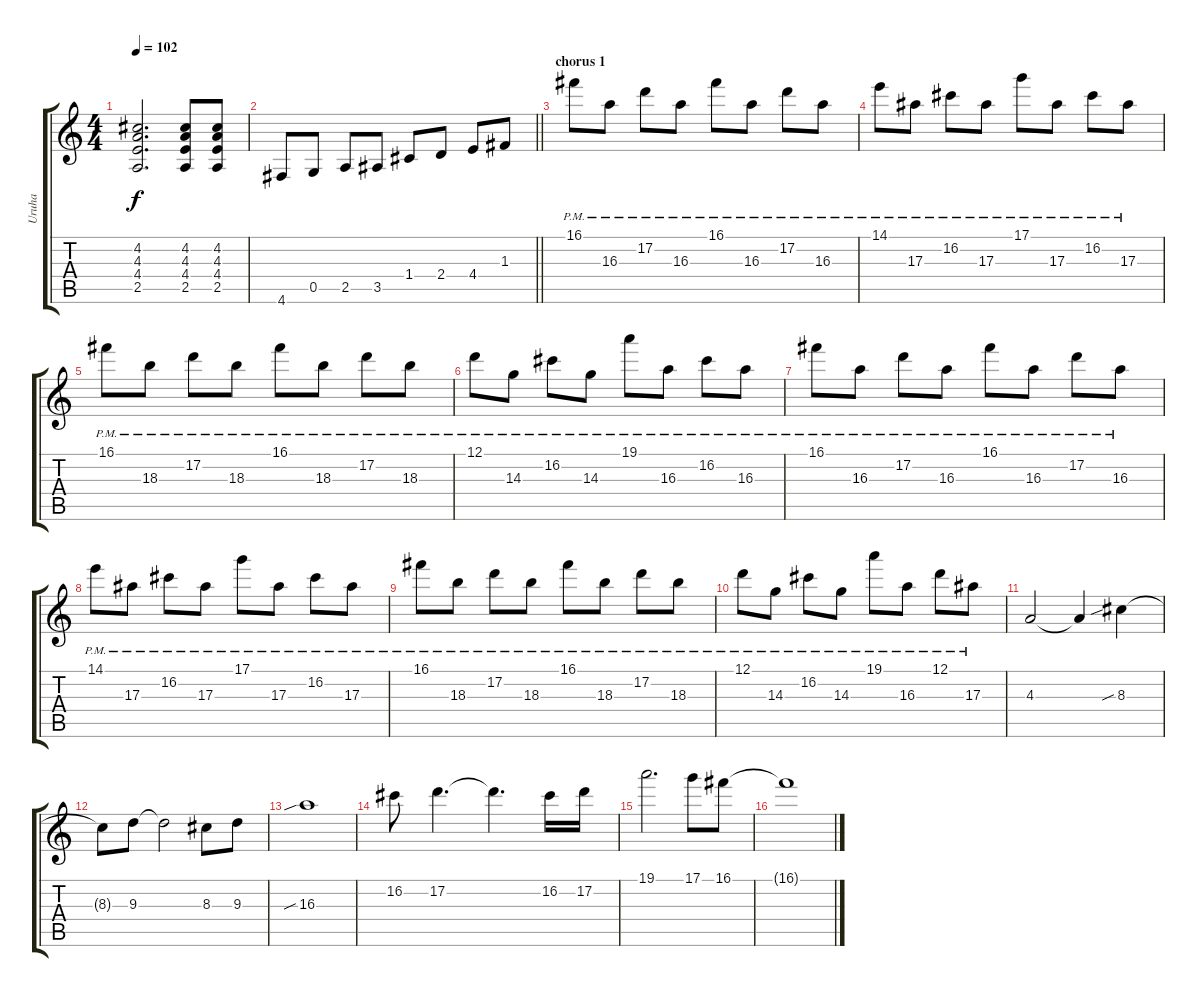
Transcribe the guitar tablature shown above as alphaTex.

\track ("Uruha" "Uruha") {solo instrument overdrivenguitar}
\staff {score tabs}
\tuning (D4 A3 F3 C3 G2 D2) {hide}
\ts (4 4)
\tempo 102
\clef g2
\ks c
(4.2 4.3 4.4 2.5).2{d dy f} (4.2 4.3 4.4 2.5).8 (4.2 4.3 4.4 2.5).8 |
\barLineRight lightlight
4.6.8 0.5.8 2.5.8 3.5.8 1.4.8 2.4.8 4.4.8 1.3.8 |
\section ("" "chorus 1")
16.1{pm}.8 16.3{pm}.8 17.2{pm}.8 16.3{pm}.8 16.1{pm}.8 16.3{pm}.8 17.2{pm}.8 16.3{pm}.8 |
14.1{pm}.8 17.3{pm}.8 16.2{pm}.8 17.3{pm}.8 17.1{pm}.8 17.3{pm}.8 16.2{pm}.8 17.3{pm}.8 |
16.1{pm}.8 18.3{pm}.8 17.2{pm}.8 18.3{pm}.8 16.1{pm}.8 18.3{pm}.8 17.2{pm}.8 18.3{pm}.8 |
12.1{pm}.8 14.3{pm}.8 16.2{pm}.8 14.3{pm}.8 19.1{pm}.8 16.3{pm}.8 16.2{pm}.8 16.3{pm}.8 |
16.1{pm}.8 16.3{pm}.8 17.2{pm}.8 16.3{pm}.8 16.1{pm}.8 16.3{pm}.8 17.2{pm}.8 16.3{pm}.8 |
14.1{pm}.8 17.3{pm}.8 16.2{pm}.8 17.3{pm}.8 17.1{pm}.8 17.3{pm}.8 16.2{pm}.8 17.3{pm}.8 |
16.1{pm}.8 18.3{pm}.8 17.2{pm}.8 18.3{pm}.8 16.1{pm}.8 18.3{pm}.8 17.2{pm}.8 18.3{pm}.8 |
12.1{pm}.8 14.3{pm}.8 16.2{pm}.8 14.3{pm}.8 19.1{pm}.8 16.3{pm}.8 12.1{pm}.8 17.3{pm}.8 |
4.3.2 4.3{t}.4 8.3{sib}.4 |
8.3{t}.8 9.3.8 9.3{t}.2 8.3.8 9.3.8 |
16.3{sib}.1 |
16.2.8 17.2.4{d} 17.2{t}.4{d} 16.2.16 17.2.16 |
19.1.2{d} 17.1.8 16.1.8 |
16.1{t}.1
